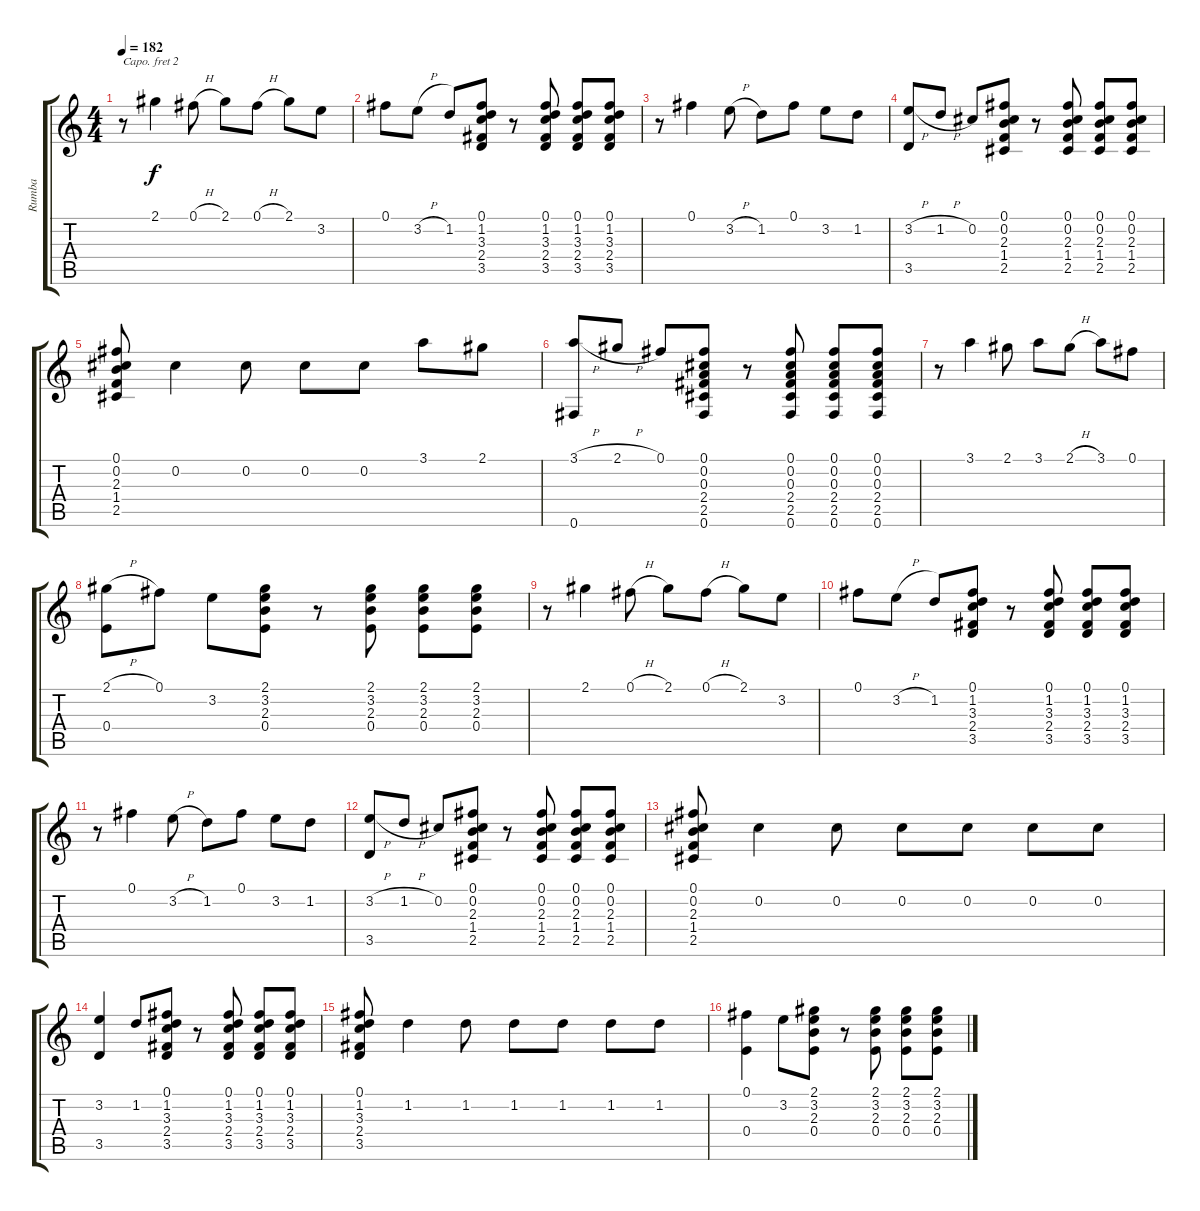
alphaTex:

\track ("Rumba" "Rumba") {instrument acousticguitarnylon}
\staff {score tabs}
\capo 2
\tuning (E4 B3 G3 D3 A2 E2) {hide}
\ts (4 4)
\tempo 182
\clef g2
\ks c
r.8{dy f} 2.1.4 0.1{h}.8 2.1.8 0.1{h}.8 2.1.8 3.2.8 |
0.1.8 3.2{h}.8 1.2.8 (0.1 1.2 3.3 2.4 3.5).8 r.8 (0.1 1.2 3.3 2.4 3.5).8 (0.1 1.2 3.3 2.4 3.5).8 (0.1 1.2 3.3 2.4 3.5).8 |
r.8 0.1.4 3.2{h}.8 1.2.8 0.1.8 3.2.8 1.2.8 |
(3.2{h} 3.5).8 1.2{h}.8 0.2.8 (0.1 0.2 2.3 1.4 2.5).8 r.8 (0.1 0.2 2.3 1.4 2.5).8 (0.1 0.2 2.3 1.4 2.5).8 (0.1 0.2 2.3 1.4 2.5).8 |
(0.1 0.2 2.3 1.4 2.5).8 0.2.4 0.2.8 0.2.8 0.2.8 3.1.8 2.1.8 |
(3.1{h} 0.6).8 2.1{h}.8 0.1.8 (0.1 0.2 0.3 2.4 2.5 0.6).8 r.8 (0.1 0.2 0.3 2.4 2.5 0.6).8 (0.1 0.2 0.3 2.4 2.5 0.6).8 (0.1 0.2 0.3 2.4 2.5 0.6).8 |
r.8 3.1.4 2.1.8 3.1.8 2.1{h}.8 3.1.8 0.1.8 |
(2.1{h} 0.4).8 0.1.8 3.2.8 (2.1 3.2 2.3 0.4).8 r.8 (2.1 3.2 2.3 0.4).8 (2.1 3.2 2.3 0.4).8 (2.1 3.2 2.3 0.4).8 |
r.8 2.1.4 0.1{h}.8 2.1.8 0.1{h}.8 2.1.8 3.2.8 |
0.1.8 3.2{h}.8 1.2.8 (0.1 1.2 3.3 2.4 3.5).8 r.8 (0.1 1.2 3.3 2.4 3.5).8 (0.1 1.2 3.3 2.4 3.5).8 (0.1 1.2 3.3 2.4 3.5).8 |
r.8 0.1.4 3.2{h}.8 1.2.8 0.1.8 3.2.8 1.2.8 |
(3.2{h} 3.5).8 1.2{h}.8 0.2.8 (0.1 0.2 2.3 1.4 2.5).8 r.8 (0.1 0.2 2.3 1.4 2.5).8 (0.1 0.2 2.3 1.4 2.5).8 (0.1 0.2 2.3 1.4 2.5).8 |
(0.1 0.2 2.3 1.4 2.5).8 0.2.4 0.2.8 0.2.8 0.2.8 0.2.8 0.2.8 |
(3.2 3.5).4 1.2.8 (0.1 1.2 3.3 2.4 3.5).8 r.8 (0.1 1.2 3.3 2.4 3.5).8 (0.1 1.2 3.3 2.4 3.5).8 (0.1 1.2 3.3 2.4 3.5).8 |
(0.1 1.2 3.3 2.4 3.5).8 1.2.4 1.2.8 1.2.8 1.2.8 1.2.8 1.2.8 |
(0.1 0.4).4 3.2.8 (2.1 3.2 2.3 0.4).8 r.8 (2.1 3.2 2.3 0.4).8 (2.1 3.2 2.3 0.4).8 (2.1 3.2 2.3 0.4).8
